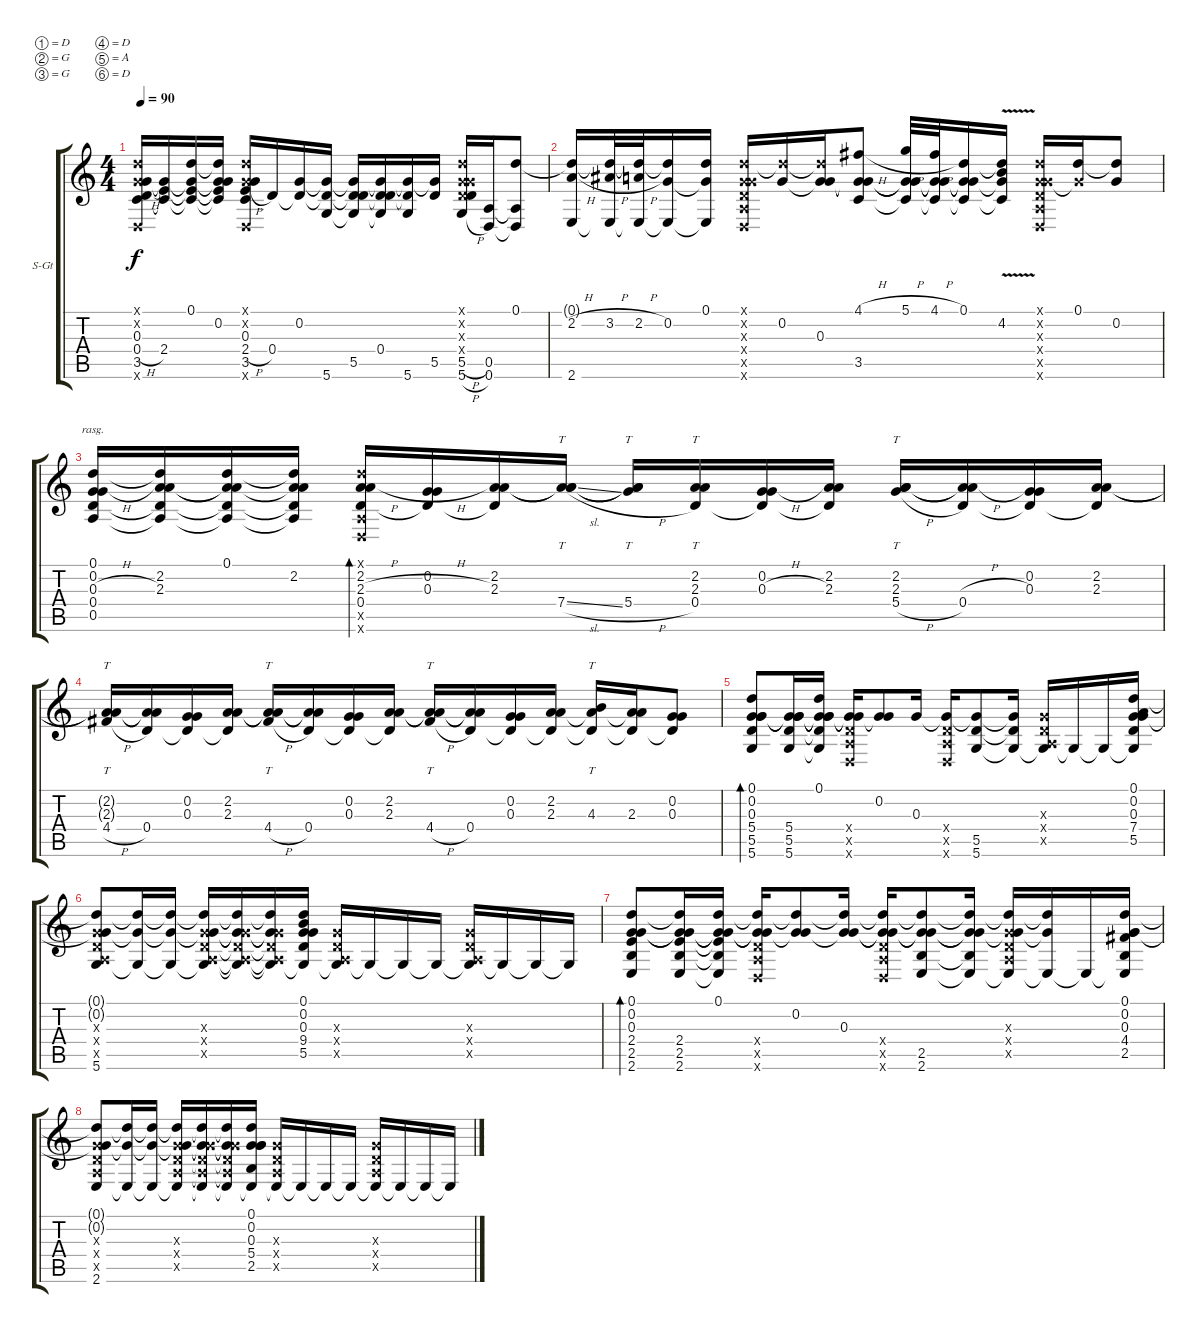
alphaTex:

\bracketExtendMode groupsimilarinstruments
\firstSystemTrackNameOrientation horizontal
\otherSystemsTrackNameOrientation horizontal
\track ("Äîðîæêà 1" "S-Gt") {instrument acousticguitarsteel}
\staff {score tabs}
\tuning (D4 G3 G3 D3 A2 D2)
\ts (4 4)
\tempo 90
\clef g2
\ks c
(0.1{x} 0.2{x} 0.3 0.4{h} 3.5 0.6{x}).16{dy f} (2.4 0.3{t} 3.5{t}).16 (0.1 0.3{t} 2.4{t} 3.5{t}).16 (0.1{t} 0.2 0.3{t} 2.4{t} 3.5{t}).16 (0.1{x} 0.2{x} 0.3 2.4{h} 3.5 0.6{x}).16 0.4.16 (0.2 0.4{t}).16 (5.6 0.4{t} 0.2{t}).16 (0.4{t} 5.5 5.6{t} 0.2{t}).16 (0.4 5.6{t} 5.5{t} 0.2{t}).16 (5.5{t} 5.6 0.2{t}).16 (0.2{t} 5.5).16 (0.1{x} 0.2{x} 0.3{x} 0.4{x} 5.5{h} 5.6{h}).16 (0.5 0.6).16 (0.1 0.5{t} 0.6{t}).8 |
(2.2{h} 2.6 0.1{t}).16 (3.2{h} 0.1{t} 2.6{t}).32 (2.2{h} 0.1{t} 2.6{t}).32 (0.1{t} 0.2 2.6{t}).16 (0.1 0.2{t} 2.6{t}).16 (0.1{x} 0.2{x} 0.3{x} 0.4{x} 0.5{x} 0.6{x}).16 (0.2 0.1{x t}).16 (0.1{x t} 0.3 0.2{t}).16 (4.1{h} 3.5 0.2{t} 0.3{t}).8 (5.1{h} 0.2{t} 0.3{t} 3.5{t}).32 (4.1{h} 0.2{t} 0.3{t} 3.5{t}).32 (0.1 0.2{t} 0.3{t} 3.5{t}).16 (0.1{t} 4.2{v} 0.3{t} 3.5{t}).16 (0.1{x} 0.2{x} 0.3{x} 0.4{x} 0.5{x} 0.6{x}).16 (0.1 0.2{x t}).16 (0.1{t} 0.2).8 |
(0.1 0.2{h} 0.3{h} 0.4 0.5).16{rasg amianapaest} (0.1{t} 2.2 2.3 0.4{t} 0.5{t}).16 (0.1 2.2{t} 2.3{t} 0.4{t} 0.5{t}).16 (0.1{t} 2.2 2.3{t} 0.4{t} 0.5{t}).16 (0.1{x} 2.2{h} 2.3{h} 0.4 0.5{x} 0.6{x}).16{bd 60} (0.2{h} 0.3{h} 0.4{t}).16 (2.2 2.3 0.4{t}).16 (7.4{sl} 2.2{t} 2.3{t}).16{tt} (5.4{h} 2.2{t} 2.3{t}).16{tt} (2.2 2.3 0.4).16{tt} (0.2{h} 0.3{h} 0.4{t}).16 (2.2 2.3 0.4{t}).16 (2.2 2.3 5.4{h}).16{tt} (2.2{h t} 2.3{h t} 0.4).16 (0.2 0.3 0.4{t}).16 (2.2 2.3 0.4{t}).16 |
(4.4{h} 2.2{t} 2.3{t}).16{tt} (2.2{t} 2.3{t} 0.4).16 (0.2 0.3 0.4{t}).16 (2.2 2.3 0.4{t}).16 (4.4{h} 2.2{t} 2.3{t}).16{tt} (2.2{t} 2.3{t} 0.4).16 (0.2 0.3 0.4{t}).16 (2.2 2.3 0.4{t}).16 (4.4{h} 2.2{t} 2.3{t}).16{tt} (2.2{t} 2.3{t} 0.4).16 (0.2 0.3 0.4{t}).16 (2.2 2.3 0.4{t}).16 (4.3 2.2{t} 0.4{t}).16{tt} (2.2{t} 2.3 0.4{t}).16 (0.2 0.3 0.4{t}).8 |
(0.1 0.2 0.3 5.4 5.5 5.6).8{bd 60} (5.4 5.5 5.6 0.2{t} 0.3{t}).16 (0.1 5.4{t} 5.5{t} 5.6{t} 0.2{t} 0.3{t}).16 (0.2{t} 0.4{x} 0.5{x} 0.6{x} 0.3{t}).16 (0.2 0.3{t}).8 0.3.16 (0.4{x} 0.5{x} 0.6{x} 0.3{t}).16 (5.5 5.6 0.3{t}).8 (0.3{t} 5.5{t} 5.6{t}).16 (0.3{x} 0.4{x} 0.5{x} 5.6{t}).16 5.6{t}.16 5.6{t}.16 (0.1 0.2 0.3 7.4 5.5 5.6{t}).16 |
(0.3{x} 0.4{x} 0.5{x} 5.6 0.1{t} 0.2{t}).8 (5.6{t} 0.1{t} 0.2{t}).16 (5.6{t} 0.1{t} 0.2{t}).16 (0.3{x} 0.4{x} 0.5{x} 5.6{t} 0.1{t} 0.2{t}).16 (5.6{t} 0.1{t} 0.2{t} 0.3{x t} 0.4{x t} 0.5{x t}).16 (0.1{t} 0.2{t} 0.3{x t} 0.4{x t} 0.5{x t} 5.6{t}).16 (0.1 0.2 0.3 9.4 5.5 5.6{t}).16 (0.3{x} 0.4{x} 0.5{x} 5.6{t}).16 5.6{t}.16 5.6{t}.16 5.6{t}.16 (0.3{x} 0.4{x} 0.5{x} 5.6{t}).16 5.6{t}.16 5.6{t}.16 5.6{t}.16 |
(0.1 0.2 0.3 2.4 2.5 2.6).8{bd 60} (0.1{t} 2.4 2.5 2.6 0.2{t} 0.3{t}).16 (0.1 2.4{t} 2.5{t} 2.6{t} 0.2{t} 0.3{t}).16 (0.2{t} 0.4{x} 0.5{x} 0.6{x} 0.3{t} 0.1{t}).16 (0.2 0.3{t} 0.1{t}).8 (0.3 0.1{t} 0.2{t}).16 (0.4{x} 0.5{x} 0.6{x} 0.3{t} 0.1{t} 0.2{t}).16 (2.5 2.6 0.3{t} 0.1{t} 0.2{t}).8 (0.3{t} 2.5{t} 2.6{t} 0.1{t} 0.2{t}).16 (0.3{x} 0.4{x} 0.5{x} 2.6{t} 0.1{t} 0.2{t}).16 (0.1{t} 0.2{t} 2.6{t}).16 2.6{t}.16 (0.1 0.2 0.3 4.4 2.5 2.6{t}).16 |
(0.3{x} 0.4{x} 0.5{x} 2.6 0.1{t} 0.2{t}).8 (2.6{t} 0.1{t} 0.2{t}).16 (2.6{t} 0.1{t} 0.2{t}).16 (0.3{x} 0.4{x} 0.5{x} 2.6{t} 0.1{t} 0.2{t}).16 (2.6{t} 0.1{t} 0.2{t} 0.3{x t} 0.4{x t} 0.5{x t}).16 (0.1{t} 0.2{t} 0.3{x t} 0.4{x t} 0.5{x t} 2.6{t}).16 (0.1 0.2 0.3 5.4 2.5 2.6{t}).16 (0.3{x} 0.4{x} 0.5{x} 2.6{t}).16 2.6{t}.16 2.6{t}.16 2.6{t}.16 (0.3{x} 0.4{x} 0.5{x} 2.6{t}).16 2.6{t}.16 2.6{t}.16 2.6{t}.16
